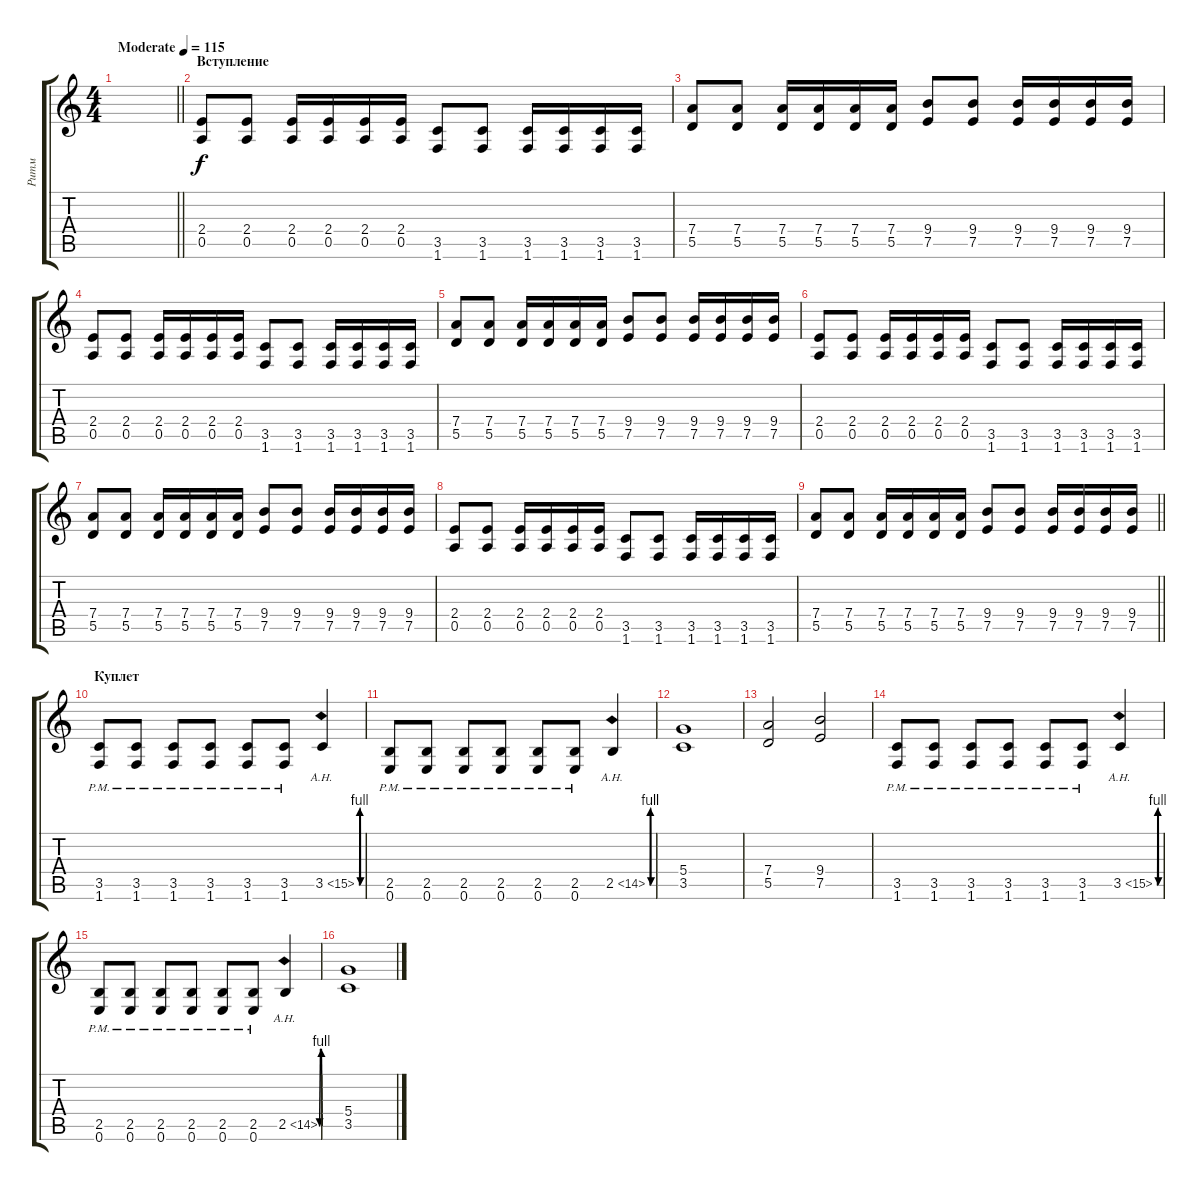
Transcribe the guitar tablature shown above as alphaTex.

\track ("Ритм" "Ритм") {instrument distortionguitar}
\staff {score tabs}
\tuning (E4 B3 G3 D3 A2 E2) {hide}
\ts (4 4)
\tempo (115 "Moderate")
\clef g2
\barLineRight lightlight
\ks c
|
\section ("" "Вступление")
(2.4 0.5).8 (2.4 0.5).8 (2.4 0.5).16 (2.4 0.5).16 (2.4 0.5).16 (2.4 0.5).16 (3.5 1.6).8 (3.5 1.6).8 (3.5 1.6).16 (3.5 1.6).16 (3.5 1.6).16 (3.5 1.6).16 |
(7.4 5.5).8 (7.4 5.5).8 (7.4 5.5).16 (7.4 5.5).16 (7.4 5.5).16 (7.4 5.5).16 (9.4 7.5).8 (9.4 7.5).8 (9.4 7.5).16 (9.4 7.5).16 (9.4 7.5).16 (9.4 7.5).16 |
(2.4 0.5).8 (2.4 0.5).8 (2.4 0.5).16 (2.4 0.5).16 (2.4 0.5).16 (2.4 0.5).16 (3.5 1.6).8 (3.5 1.6).8 (3.5 1.6).16 (3.5 1.6).16 (3.5 1.6).16 (3.5 1.6).16 |
(7.4 5.5).8 (7.4 5.5).8 (7.4 5.5).16 (7.4 5.5).16 (7.4 5.5).16 (7.4 5.5).16 (9.4 7.5).8 (9.4 7.5).8 (9.4 7.5).16 (9.4 7.5).16 (9.4 7.5).16 (9.4 7.5).16 |
(2.4 0.5).8 (2.4 0.5).8 (2.4 0.5).16 (2.4 0.5).16 (2.4 0.5).16 (2.4 0.5).16 (3.5 1.6).8 (3.5 1.6).8 (3.5 1.6).16 (3.5 1.6).16 (3.5 1.6).16 (3.5 1.6).16 |
(7.4 5.5).8 (7.4 5.5).8 (7.4 5.5).16 (7.4 5.5).16 (7.4 5.5).16 (7.4 5.5).16 (9.4 7.5).8 (9.4 7.5).8 (9.4 7.5).16 (9.4 7.5).16 (9.4 7.5).16 (9.4 7.5).16 |
(2.4 0.5).8 (2.4 0.5).8 (2.4 0.5).16 (2.4 0.5).16 (2.4 0.5).16 (2.4 0.5).16 (3.5 1.6).8 (3.5 1.6).8 (3.5 1.6).16 (3.5 1.6).16 (3.5 1.6).16 (3.5 1.6).16 |
\barLineRight lightlight
(7.4 5.5).8 (7.4 5.5).8 (7.4 5.5).16 (7.4 5.5).16 (7.4 5.5).16 (7.4 5.5).16 (9.4 7.5).8 (9.4 7.5).8 (9.4 7.5).16 (9.4 7.5).16 (9.4 7.5).16 (9.4 7.5).16 |
\section ("" "Куплет")
(3.5{pm} 1.6{pm}).8 (3.5{pm} 1.6{pm}).8 (3.5{pm} 1.6{pm}).8 (3.5{pm} 1.6{pm}).8 (3.5{pm} 1.6{pm}).8 (3.5{pm} 1.6{pm}).8 3.5{be (custom 0 0 10 4 20 4 30 0 60 0) ah 12}.4 |
(2.5{pm} 0.6{pm}).8 (2.5{pm} 0.6{pm}).8 (2.5{pm} 0.6{pm}).8 (2.5{pm} 0.6{pm}).8 (2.5{pm} 0.6{pm}).8 (2.5{pm} 0.6{pm}).8 2.5{be (custom 0 0 10 4 20 4 30 0 60 0) ah 12}.4 |
(5.4 3.5).1 |
(7.4 5.5).2 (9.4 7.5).2 |
(3.5{pm} 1.6{pm}).8 (3.5{pm} 1.6{pm}).8 (3.5{pm} 1.6{pm}).8 (3.5{pm} 1.6{pm}).8 (3.5{pm} 1.6{pm}).8 (3.5{pm} 1.6{pm}).8 3.5{be (custom 0 0 10 4 20 4 30 0 60 0) ah 12}.4 |
(2.5{pm} 0.6{pm}).8 (2.5{pm} 0.6{pm}).8 (2.5{pm} 0.6{pm}).8 (2.5{pm} 0.6{pm}).8 (2.5{pm} 0.6{pm}).8 (2.5{pm} 0.6{pm}).8 2.5{be (custom 0 0 10 4 20 4 30 0 60 0) ah 12}.4 |
(5.4 3.5).1
